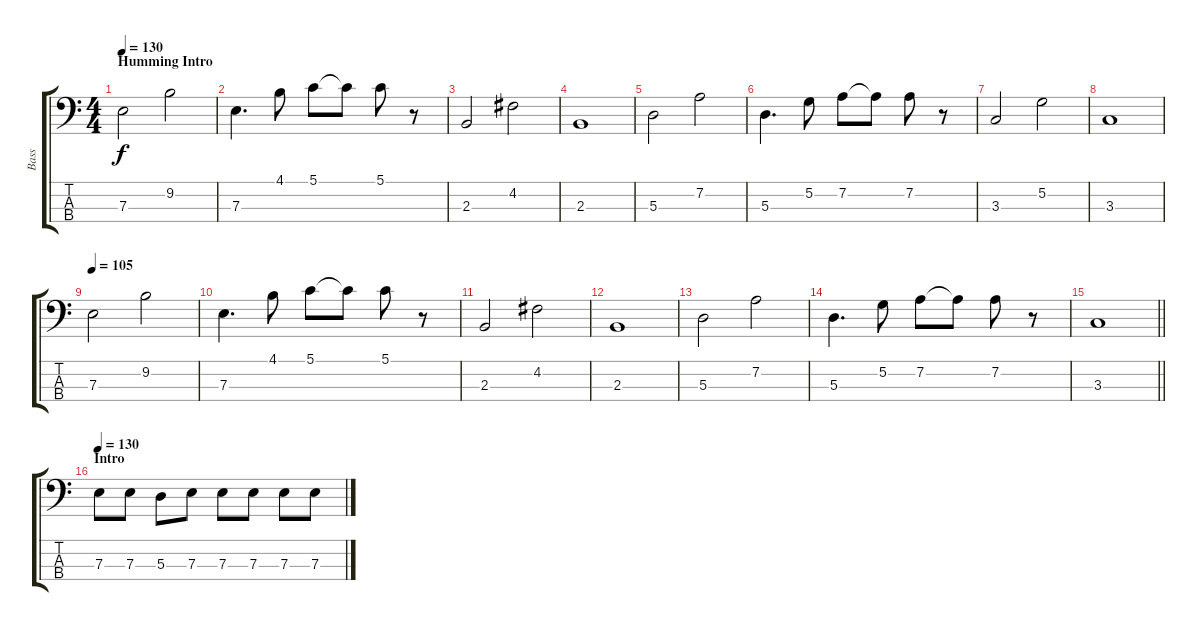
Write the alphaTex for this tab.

\track ("Bass" "Bass") {instrument electricbassfinger}
\staff {score tabs}
\tuning (G2 D2 A1 E1) {hide}
\ts (4 4)
\section ("" "Humming Intro")
\tempo 130
\tempo 105
\tempo 130
\clef f4
\ks c
7.3.2{dy f instrument electricbassfinger} 9.2.2 |
7.3.4{d} 4.1.8 5.1.8 5.1{t}.8 5.1.8 r.8 |
2.3.2 4.2.2 |
2.3.1 |
5.3.2 7.2.2 |
5.3.4{d} 5.2.8 7.2.8 7.2{t}.8 7.2.8 r.8 |
3.3.2 5.2.2 |
3.3.1 |
\tempo 105
7.3.2 9.2.2 |
7.3.4{d} 4.1.8 5.1.8 5.1{t}.8 5.1.8 r.8 |
2.3.2 4.2.2 |
2.3.1 |
5.3.2 7.2.2 |
5.3.4{d} 5.2.8 7.2.8 7.2{t}.8 7.2.8 r.8 |
\barLineRight lightlight
3.3.1 |
\section ("" "Intro")
\tempo 130
7.3.8 7.3.8 5.3.8 7.3.8 7.3.8 7.3.8 7.3.8 7.3.8
